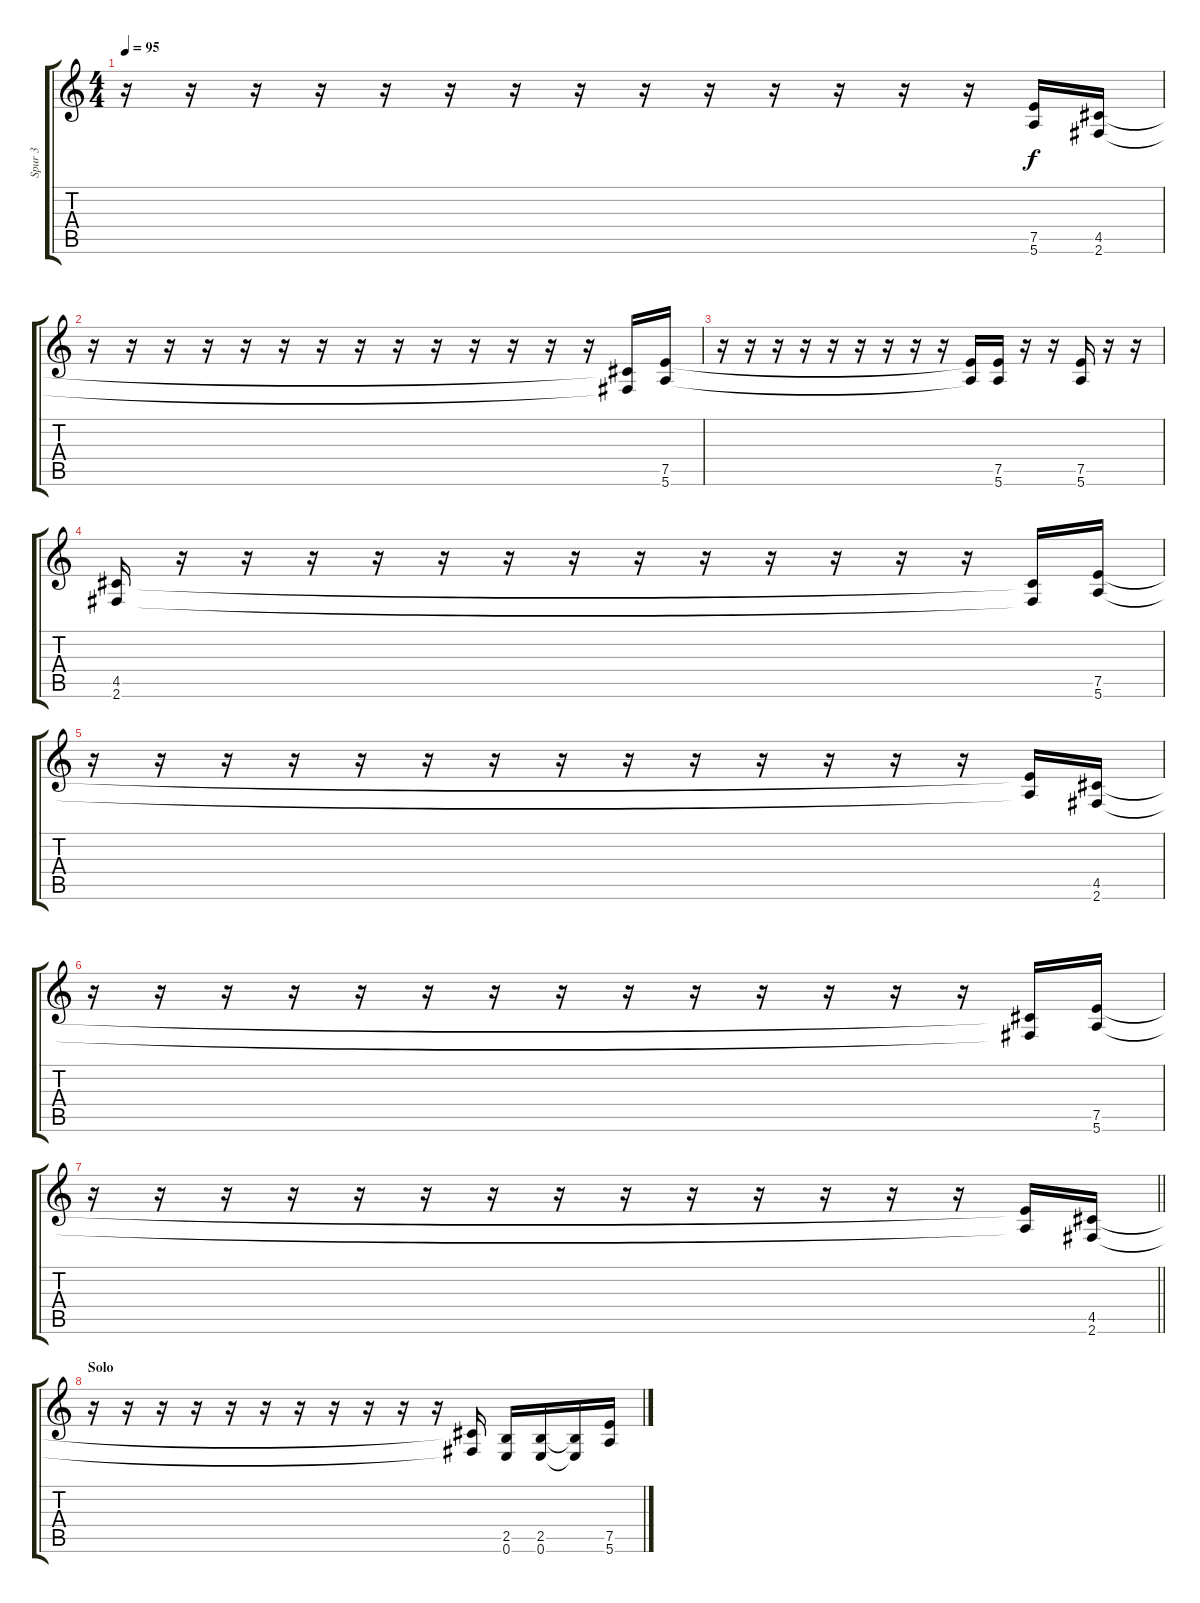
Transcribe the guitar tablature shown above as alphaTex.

\track ("Spur 3" "Spur 3") {instrument distortionguitar}
\staff {score tabs}
\tuning (E4 B3 G3 D3 A2 E2) {hide}
\ts (4 4)
\tempo 95
\clef g2
\ks c
r.16{dy f} r.16 r.16 r.16 r.16 r.16 r.16 r.16 r.16 r.16 r.16 r.16 r.16 r.16 (7.5{t} 5.6{t}).16 (4.5 2.6).16 |
r.16 r.16 r.16 r.16 r.16 r.16 r.16 r.16 r.16 r.16 r.16 r.16 r.16 r.16 (4.5{t} 2.6{t}).16 (7.5 5.6).16 |
r.16 r.16 r.16 r.16 r.16 r.16 r.16 r.16 r.16 (7.5{t} 5.6{t}).16 (7.5 5.6).16 r.16 r.16 (7.5 5.6).16 r.16 r.16 |
(4.5 2.6).16 r.16 r.16 r.16 r.16 r.16 r.16 r.16 r.16 r.16 r.16 r.16 r.16 r.16 (4.5{t} 2.6{t}).16 (7.5 5.6).16 |
r.16 r.16 r.16 r.16 r.16 r.16 r.16 r.16 r.16 r.16 r.16 r.16 r.16 r.16 (7.5{t} 5.6{t}).16 (4.5 2.6).16 |
r.16 r.16 r.16 r.16 r.16 r.16 r.16 r.16 r.16 r.16 r.16 r.16 r.16 r.16 (4.5{t} 2.6{t}).16 (7.5 5.6).16 |
\barLineRight lightlight
r.16 r.16 r.16 r.16 r.16 r.16 r.16 r.16 r.16 r.16 r.16 r.16 r.16 r.16 (7.5{t} 5.6{t}).16 (4.5 2.6).16 |
\section ("" "Solo")
r.16 r.16 r.16 r.16 r.16 r.16 r.16 r.16 r.16 r.16 r.16 (4.5{t} 2.6{t}).16 (2.5 0.6).16 (2.5 0.6).16 (2.5{t} 0.6{t}).16 (7.5 5.6).16
